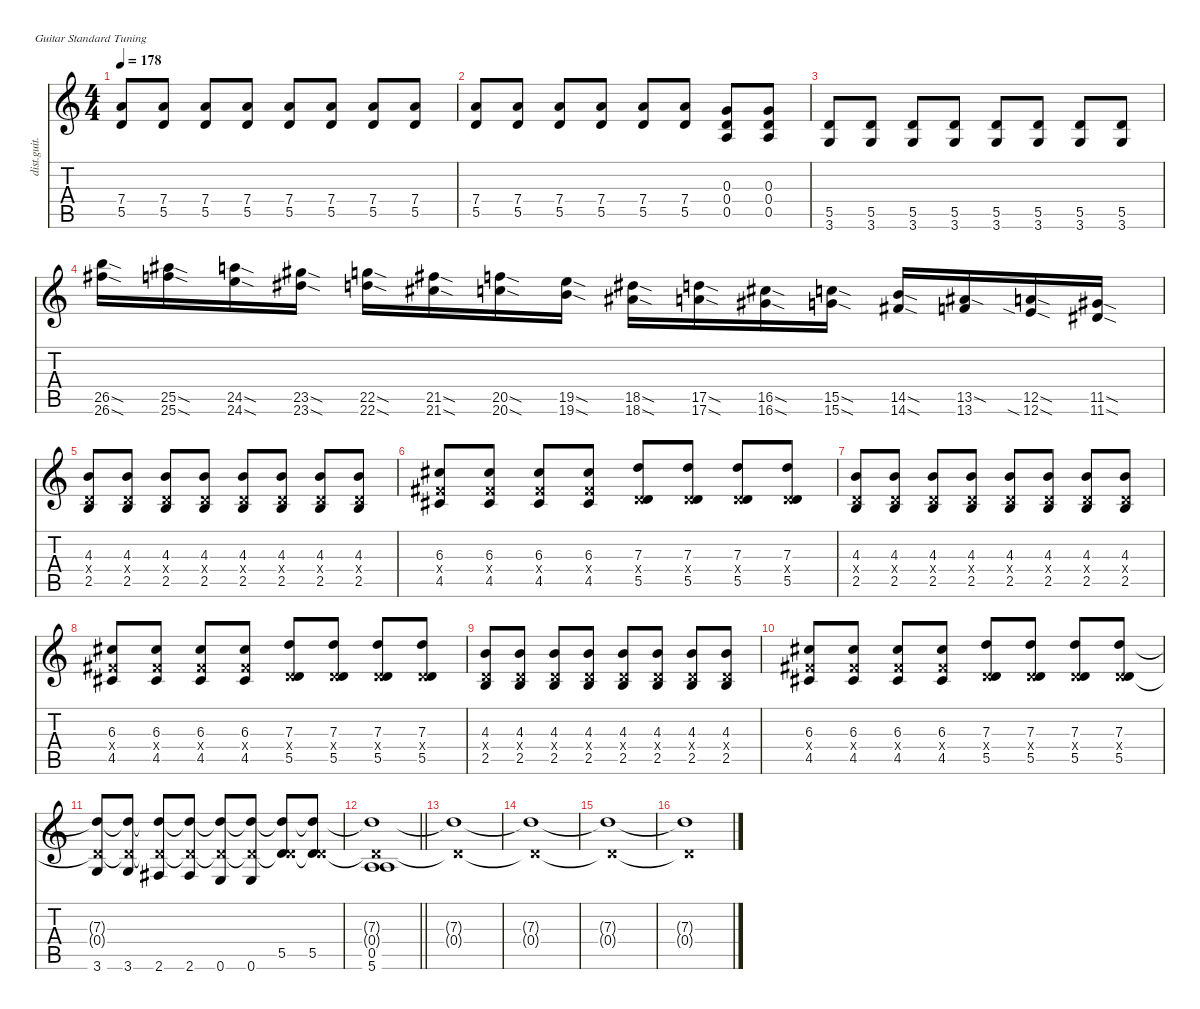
\defaultSystemsLayout 4
\hideDynamics
\bracketExtendMode nobrackets
\otherSystemsTrackNameOrientation horizontal
\track ("Lead Guitar" "dist.guit.") {mute instrument distortionguitar}
\staff {score tabs}
\tuning (E4 B3 G3 D3 A2 E2)
\ts (4 4)
\tempo 178
\clef g2
\ks c
(7.4 5.5).8{dy f beam Up} (7.4 5.5).8{beam Up} (7.4 5.5).8{beam Up} (7.4 5.5).8{beam Up} (7.4 5.5).8{beam Up} (7.4 5.5).8{beam Up} (7.4 5.5).8{beam Up} (7.4 5.5).8{beam Up} |
(7.4 5.5).8{beam Up} (7.4 5.5).8{beam Up} (7.4 5.5).8{beam Up} (7.4 5.5).8{beam Up} (7.4 5.5).8{beam Up} (7.4 5.5).8{beam Up} (0.3 0.4 0.5).8{beam Up} (0.3 0.4 0.5).8{beam Up} |
(5.5 3.6).8{beam Up} (5.5 3.6).8{beam Up} (5.5 3.6).8{beam Up} (5.5 3.6).8{beam Up} (5.5 3.6).8{beam Up} (5.5 3.6).8{beam Up} (5.5 3.6).8{beam Up} (5.5 3.6).8{beam Up} |
(26.5{sod} 26.6{sod acc #}).16{beam Down} (25.5{sod acc #} 25.6{sod}).16{beam Down} (24.5{sod} 24.6{sod}).16{beam Down} (23.5{sod acc #} 23.6{sod acc #}).16{beam Down} (22.5{sod} 22.6{sod}).16{beam Down} (21.5{sod acc #} 21.6{sod acc #}).16{beam Down} (20.5{sod} 20.6{sod}).16{beam Down} (19.5{sod} 19.6{sod}).16{beam Down} (18.5{sod acc #} 18.6{sod acc #}).16{beam Down} (17.5{sod} 17.6{sod}).16{beam Down} (16.5{sod acc #} 16.6{sod acc #}).16{beam Down} (15.5{sod} 15.6{sod}).16{beam Down} (14.5{sod} 14.6{sod acc #}).16{beam Up} (13.5{sod acc #} 13.6).16{beam Up} (12.5{sod} 12.6{sia sod}).16{beam Up} (11.5{sod acc #} 11.6{sod acc #}).16{beam Up} |
(4.3 0.4{x} 2.5).8{beam Up} (4.3 0.4{x} 2.5).8{beam Up} (4.3 0.4{x} 2.5).8{beam Up} (4.3 0.4{x} 2.5).8{beam Up} (4.3 0.4{x} 2.5).8{beam Up} (4.3 0.4{x} 2.5).8{beam Up} (4.3 0.4{x} 2.5).8{beam Up} (4.3 0.4{x} 2.5).8{beam Up} |
(6.3{acc #} 4.4{x acc #} 4.5{acc #}).8{beam Up} (6.3{acc #} 4.4{x acc #} 4.5{acc #}).8{beam Up} (6.3{acc #} 4.4{x acc #} 4.5{acc #}).8{beam Up} (6.3{acc #} 4.4{x acc #} 4.5{acc #}).8{beam Up} (7.3 0.4{x} 5.5).8{beam Up} (7.3 0.4{x} 5.5).8{beam Up} (7.3 0.4{x} 5.5).8{beam Up} (7.3 0.4{x} 5.5).8{beam Up} |
(4.3 0.4{x} 2.5).8{beam Up} (4.3 0.4{x} 2.5).8{beam Up} (4.3 0.4{x} 2.5).8{beam Up} (4.3 0.4{x} 2.5).8{beam Up} (4.3 0.4{x} 2.5).8{beam Up} (4.3 0.4{x} 2.5).8{beam Up} (4.3 0.4{x} 2.5).8{beam Up} (4.3 0.4{x} 2.5).8{beam Up} |
(6.3{acc #} 4.4{x acc #} 4.5{acc #}).8{beam Up} (6.3{acc #} 4.4{x acc #} 4.5{acc #}).8{beam Up} (6.3{acc #} 4.4{x acc #} 4.5{acc #}).8{beam Up} (6.3{acc #} 4.4{x acc #} 4.5{acc #}).8{beam Up} (7.3 0.4{x} 5.5).8{beam Up} (7.3 0.4{x} 5.5).8{beam Up} (7.3 0.4{x} 5.5).8{beam Up} (7.3 0.4{x} 5.5).8{beam Up} |
(4.3 0.4{x} 2.5).8{beam Up} (4.3 0.4{x} 2.5).8{beam Up} (4.3 0.4{x} 2.5).8{beam Up} (4.3 0.4{x} 2.5).8{beam Up} (4.3 0.4{x} 2.5).8{beam Up} (4.3 0.4{x} 2.5).8{beam Up} (4.3 0.4{x} 2.5).8{beam Up} (4.3 0.4{x} 2.5).8{beam Up} |
(6.3{acc #} 4.4{x acc #} 4.5{acc #}).8{beam Up} (6.3{acc #} 4.4{x acc #} 4.5{acc #}).8{beam Up} (6.3{acc #} 4.4{x acc #} 4.5{acc #}).8{beam Up} (6.3{acc #} 4.4{x acc #} 4.5{acc #}).8{beam Up} (7.3 0.4{x} 5.5).8{beam Up} (7.3 0.4{x} 5.5).8{beam Up} (7.3 0.4{x} 5.5).8{beam Up} (7.3 0.4{x} 5.5).8{beam Up} |
(3.6 0.4{x t} 7.3{t}).8{beam Up} (3.6 0.4{x t} 7.3{t}).8{beam Up} (2.6{acc #} 0.4{x t} 7.3{t}).8{beam Up} (2.6{acc #} 0.4{x t} 7.3{t}).8{beam Up} (0.6 0.4{x t} 7.3{t}).8{beam Up} (0.6 0.4{x t} 7.3{t}).8{beam Up} (5.5 0.4{x t} 7.3{t}).8{beam Up} (5.5 0.4{x t} 7.3{t}).8{beam Up} |
\barLineRight lightlight
(0.5 5.6 0.4{x t} 7.3{t}).1{beam Up} |
(0.4{x t} 7.3{t}).1{dy mf beam Up} |
(0.4{x t} 7.3{t}).1{beam Up} |
(0.4{x t} 7.3{t}).1{beam Up} |
(0.4{x t} 7.3{t}).1{beam Up}
